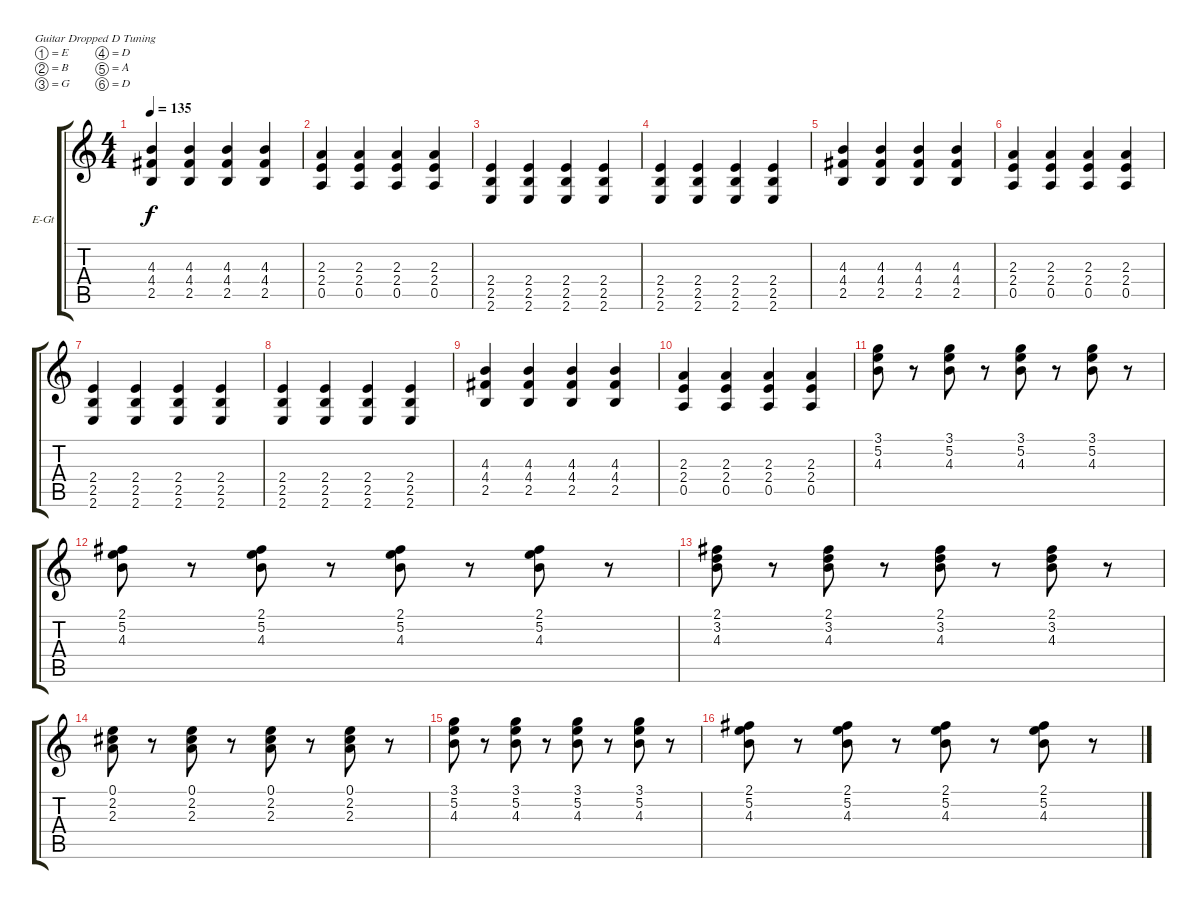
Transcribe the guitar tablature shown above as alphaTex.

\bracketExtendMode groupsimilarinstruments
\firstSystemTrackNameOrientation horizontal
\otherSystemsTrackNameOrientation horizontal
\track ("Distortion-guitar (Paul)" "E-Gt") {instrument distortionguitar}
\staff {score tabs}
\tuning (E4 B3 G3 D3 A2 D2)
\ts (4 4)
\tempo 135
\clef g2
\ks c
(4.3 4.4 2.5).4{dy f} (4.3 4.4 2.5).4 (4.3 4.4 2.5).4 (4.3 4.4 2.5).4 |
(2.3 2.4 0.5).4 (2.3 2.4 0.5).4 (2.3 2.4 0.5).4 (2.3 2.4 0.5).4 |
(2.4 2.5 2.6).4 (2.4 2.5 2.6).4 (2.4 2.5 2.6).4 (2.4 2.5 2.6).4 |
(2.4 2.5 2.6).4 (2.4 2.5 2.6).4 (2.4 2.5 2.6).4 (2.4 2.5 2.6).4 |
(4.3 4.4 2.5).4 (4.3 4.4 2.5).4 (4.3 4.4 2.5).4 (4.3 4.4 2.5).4 |
(2.3 2.4 0.5).4 (2.3 2.4 0.5).4 (2.3 2.4 0.5).4 (2.3 2.4 0.5).4 |
(2.4 2.5 2.6).4 (2.4 2.5 2.6).4 (2.4 2.5 2.6).4 (2.4 2.5 2.6).4 |
(2.4 2.5 2.6).4 (2.4 2.5 2.6).4 (2.4 2.5 2.6).4 (2.4 2.5 2.6).4 |
(4.3 4.4 2.5).4 (4.3 4.4 2.5).4 (4.3 4.4 2.5).4 (4.3 4.4 2.5).4 |
(2.3 2.4 0.5).4 (2.3 2.4 0.5).4 (2.3 2.4 0.5).4 (2.3 2.4 0.5).4 |
(3.1 5.2 4.3).8 r.8 (3.1 5.2 4.3).8 r.8 (3.1 5.2 4.3).8 r.8 (3.1 5.2 4.3).8 r.8 |
(2.1 5.2 4.3).8 r.8 (2.1 5.2 4.3).8 r.8 (2.1 5.2 4.3).8 r.8 (2.1 5.2 4.3).8 r.8 |
(2.1 3.2 4.3).8 r.8 (2.1 3.2 4.3).8 r.8 (2.1 3.2 4.3).8 r.8 (2.1 3.2 4.3).8 r.8 |
(0.1 2.2 2.3).8 r.8 (0.1 2.2 2.3).8 r.8 (0.1 2.2 2.3).8 r.8 (0.1 2.2 2.3).8 r.8 |
(3.1 5.2 4.3).8 r.8 (3.1 5.2 4.3).8 r.8 (3.1 5.2 4.3).8 r.8 (3.1 5.2 4.3).8 r.8 |
(2.1 5.2 4.3).8 r.8 (2.1 5.2 4.3).8 r.8 (2.1 5.2 4.3).8 r.8 (2.1 5.2 4.3).8 r.8
